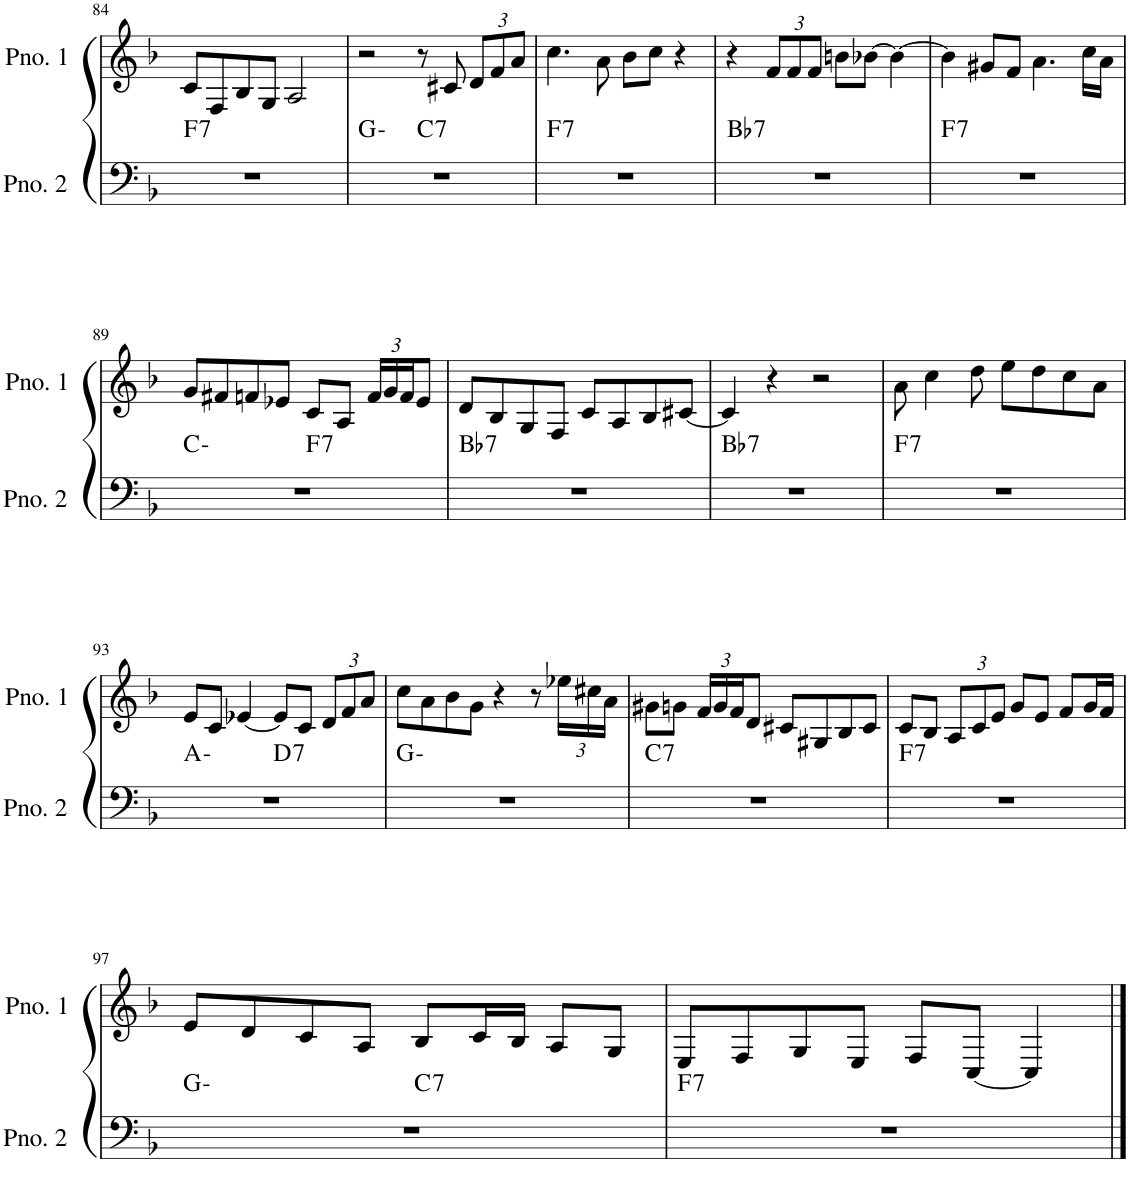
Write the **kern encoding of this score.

**kern	**harte	**kern
*part2	*part2	*part1
*staff2	*	*staff1
*I"ピアノ 2	*	*I"ピアノ 1
!!LO:PB:g=z
*clefF4	*	*clefG2
*k[b-]	*	*k[b-]
*M4/4	*	*M4/4
=84	=84	=84
!	!LO:H:kt=7	!
1r	F:7	8c/L
.	.	8F/
.	.	8B-/
.	.	8G/J
.	.	2A/
=85	=85	=85
*^	*	*
1r	2ryy	G:min	2r
!	!	!LO:H:kt=7	!
.	2ryy	C:7	8r
.	.	.	8c#X/
*	*	*	*Xbrackettup
.	.	.	12d/L
.	.	.	12f/
.	.	.	12a/J
=86	=86	=86	=86
!	!	!LO:H:kt=7	!
*v	*v	*	*
1r	F:7	4.cc\
.	.	8a\
.	.	8b-\L
.	.	8cc\J
.	.	4r
=87	=87	=87
!	!LO:H:kt=7	!
1r	Bb:7	4r
.	.	12f/L
.	.	12f/
.	.	12f/J
.	.	8bn\L
.	.	[8b-X\J
.	.	4b-\_
=88	=88	=88
!	!LO:H:kt=7	!
1r	F:7	4b-\]
.	.	8g#X/L
.	.	8f/J
.	.	4.a\
.	.	16cc\LL
.	.	16a\JJ
!!LO:LB:g=z
=89	=89	=89
*^	*	*
1r	2ryy	C:min	8g/L
.	.	.	8f#X/
.	.	.	8fn/
.	.	.	8e-X/J
!	!	!LO:H:kt=7	!
.	2ryy	F:7	8c/L
.	.	.	8A/J
.	.	.	24f/LL
.	.	.	24g/
.	.	.	24f/J
.	.	.	8e-/J
=90	=90	=90	=90
!	!	!LO:H:kt=7	!
*v	*v	*	*
1r	Bb:7	8d/L
.	.	8B-/
.	.	8G/
.	.	8F/J
.	.	8c/L
.	.	8A/
.	.	8B-/
.	.	[8c#X/J
=91	=91	=91
!	!LO:H:kt=7	!
1r	Bb:7	4c#/]
.	.	4r
.	.	2r
=92	=92	=92
!	!LO:H:kt=7	!
1r	F:7	8a\
.	.	4cc\
.	.	8dd\
.	.	8ee\L
.	.	8dd\
.	.	8cc\
.	.	8a\J
!!LO:LB:g=z
=93	=93	=93
*^	*	*
1r	2ryy	A:min	8e/L
.	.	.	8c/J
.	.	.	[4e-X/
!	!	!LO:H:kt=7	!
.	2ryy	D:7	8e-/L]
.	.	.	8c/J
.	.	.	12d/L
.	.	.	12f/
.	.	.	12a/J
*v	*v	*	*
=94	=94	=94
1r	G:min	8cc\L
.	.	8a\
.	.	8b-\
.	.	8g\J
.	.	4r
.	.	8r
.	.	24ee-X\LL
.	.	24cc#X\
.	.	24a\JJ
=95	=95	=95
!	!LO:H:kt=7	!
1r	C:7	8g#X\L
.	.	8gn\J
.	.	24f/LL
.	.	24g/
.	.	24f/J
.	.	8d/J
.	.	8c#X/L
.	.	8G#X/
.	.	8B-/
.	.	8c#/J
=96	=96	=96
!	!LO:H:kt=7	!
1r	F:7	8c/L
.	.	8B-/J
.	.	12A/L
.	.	12c/
.	.	12e/J
.	.	8g/L
.	.	8e/J
.	.	8f/L
.	.	16g/L
.	.	16f/JJ
!!LO:LB:g=z
=97	=97	=97
*^	*	*
1r	2ryy	G:min	8e/L
.	.	.	8d/
.	.	.	8c/
.	.	.	8A/J
!	!	!LO:H:kt=7	!
.	2ryy	C:7	8B-/L
.	.	.	16c/L
.	.	.	16B-/JJ
.	.	.	8A/L
.	.	.	8G/J
=98	=98	=98	=98
!	!	!LO:H:kt=7	!
*v	*v	*	*
1r	F:7	8E/L
.	.	8F/
.	.	8G/
.	.	8E/J
.	.	8F/L
.	.	[8C/J
.	.	4C/]
==	==	==
*-	*-	*-
